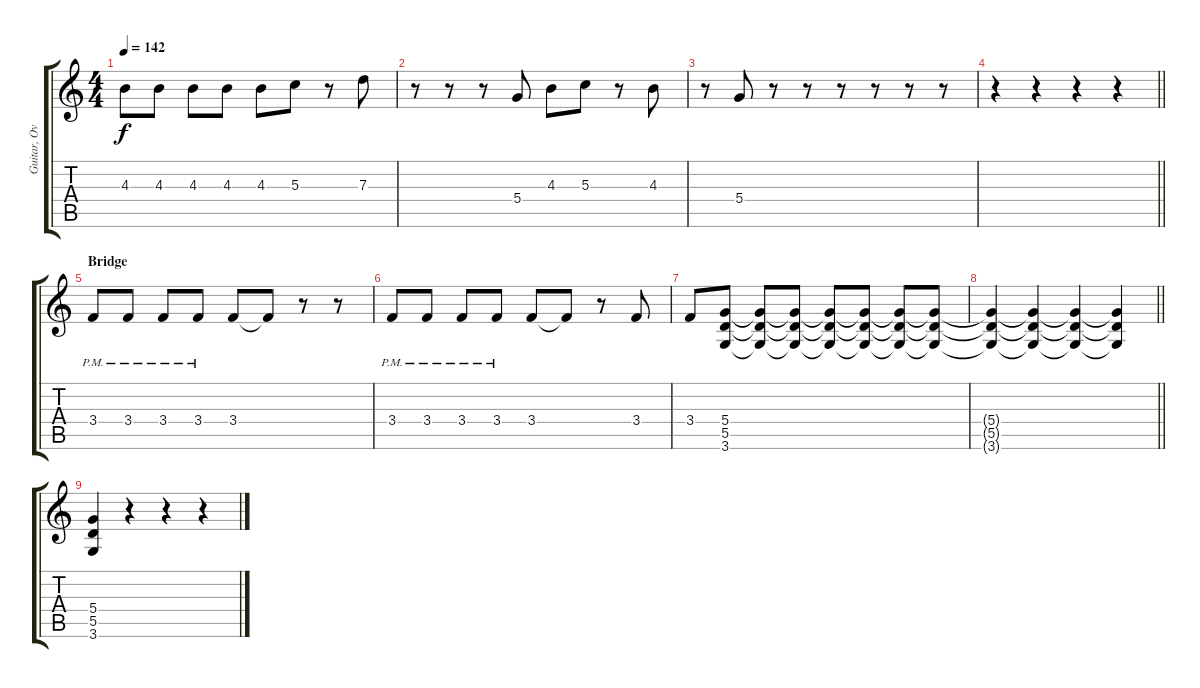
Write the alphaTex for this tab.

\track ("Guitar, Overdub" "Guitar, Ov") {instrument overdrivenguitar}
\staff {score tabs}
\tuning (E4 B3 G3 D3 A2 E2) {hide}
\ts (4 4)
\tempo 142
\clef g2
\ks c
4.3.8{dy f} 4.3.8 4.3.8 4.3.8 4.3.8 5.3.8 r.8 7.3.8 |
r.8 r.8 r.8 5.4.8 4.3.8 5.3.8 r.8 4.3.8 |
r.8 5.4.8 r.8 r.8 r.8 r.8 r.8 r.8 |
\barLineRight lightlight
r.4 r.4 r.4 r.4 |
\section ("" "Bridge")
3.4{pm}.8 3.4{pm}.8 3.4{pm}.8 3.4{pm}.8 3.4.8 3.4{t}.8 r.8 r.8 |
3.4{pm}.8 3.4{pm}.8 3.4{pm}.8 3.4{pm}.8 3.4.8 3.4{t}.8 r.8 3.4.8 |
3.4.8 (5.4 5.5 3.6).8 (5.4{t} 5.5{t} 3.6{t}).8 (5.4{t} 5.5{t} 3.6{t}).8 (5.4{t} 5.5{t} 3.6{t}).8 (5.4{t} 5.5{t} 3.6{t}).8 (5.4{t} 5.5{t} 3.6{t}).8 (5.4{t} 5.5{t} 3.6{t}).8 |
\barLineRight lightlight
(5.4{t} 5.5{t} 3.6{t}).4 (5.4{t} 5.5{t} 3.6{t}).4 (5.4{t} 5.5{t} 3.6{t}).4 (5.4{t} 5.5{t} 3.6{t}).4 |
(5.4 5.5 3.6).4 r.4 r.4 r.4
